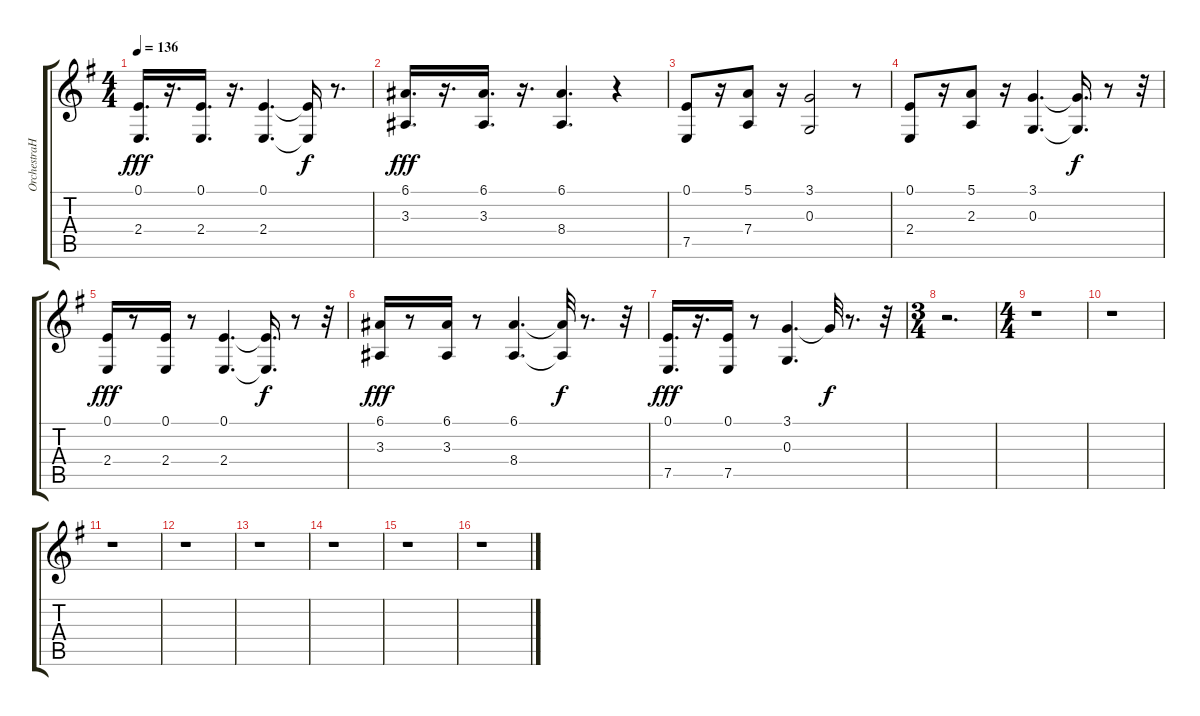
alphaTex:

\track ("OrchestraHit" "OrchestraH") {instrument orchestrahit}
\staff {score tabs}
\tuning (E4 B3 G3 D3 A2 E2) {hide}
\ts (4 4)
\tempo 136
\clef g2
\ks eminor
(0.1 2.4).16{d dy fff} r.16{d} (0.1 2.4).16{d} r.16{d} (0.1 2.4).4{d} (0.1{t} 2.4{t}).16{dy f} r.8{d} |
(6.1 3.3).16{d dy fff} r.16{d} (6.1 3.3).16{d} r.16{d} (6.1 8.4).4{d} r.4 |
(0.1 7.5).8 r.16 (5.1 7.4).8 r.16 (3.1 0.3).2 r.8 |
(0.1 2.4).8 r.16 (5.1 2.3).8 r.16 (3.1 0.3).4{d} (3.1{t} 0.3{t}).16{d dy f} r.8 r.32 |
(0.1 2.4).16{dy fff} r.8 (0.1 2.4).16 r.8 (0.1 2.4).4{d} (0.1{t} 2.4{t}).16{d dy f} r.8 r.32 |
(6.1 3.3).16{dy fff} r.8 (6.1 3.3).16 r.8 (6.1 8.4).4{d} (6.1{t} 8.4{t}).32{dy f} r.8{d} r.32 |
(0.1 7.5).16{d dy fff} r.16{d} (0.1 7.5).16 r.8 (3.1 0.3).4{d} 3.1{t}.32{dy f} r.8{d} r.32 |
\ts (3 4)
r.2{d} |
\ts (4 4)
r.1 |
r.1 |
r.1 |
r.1 |
r.1 |
r.1 |
r.1 |
r.1
